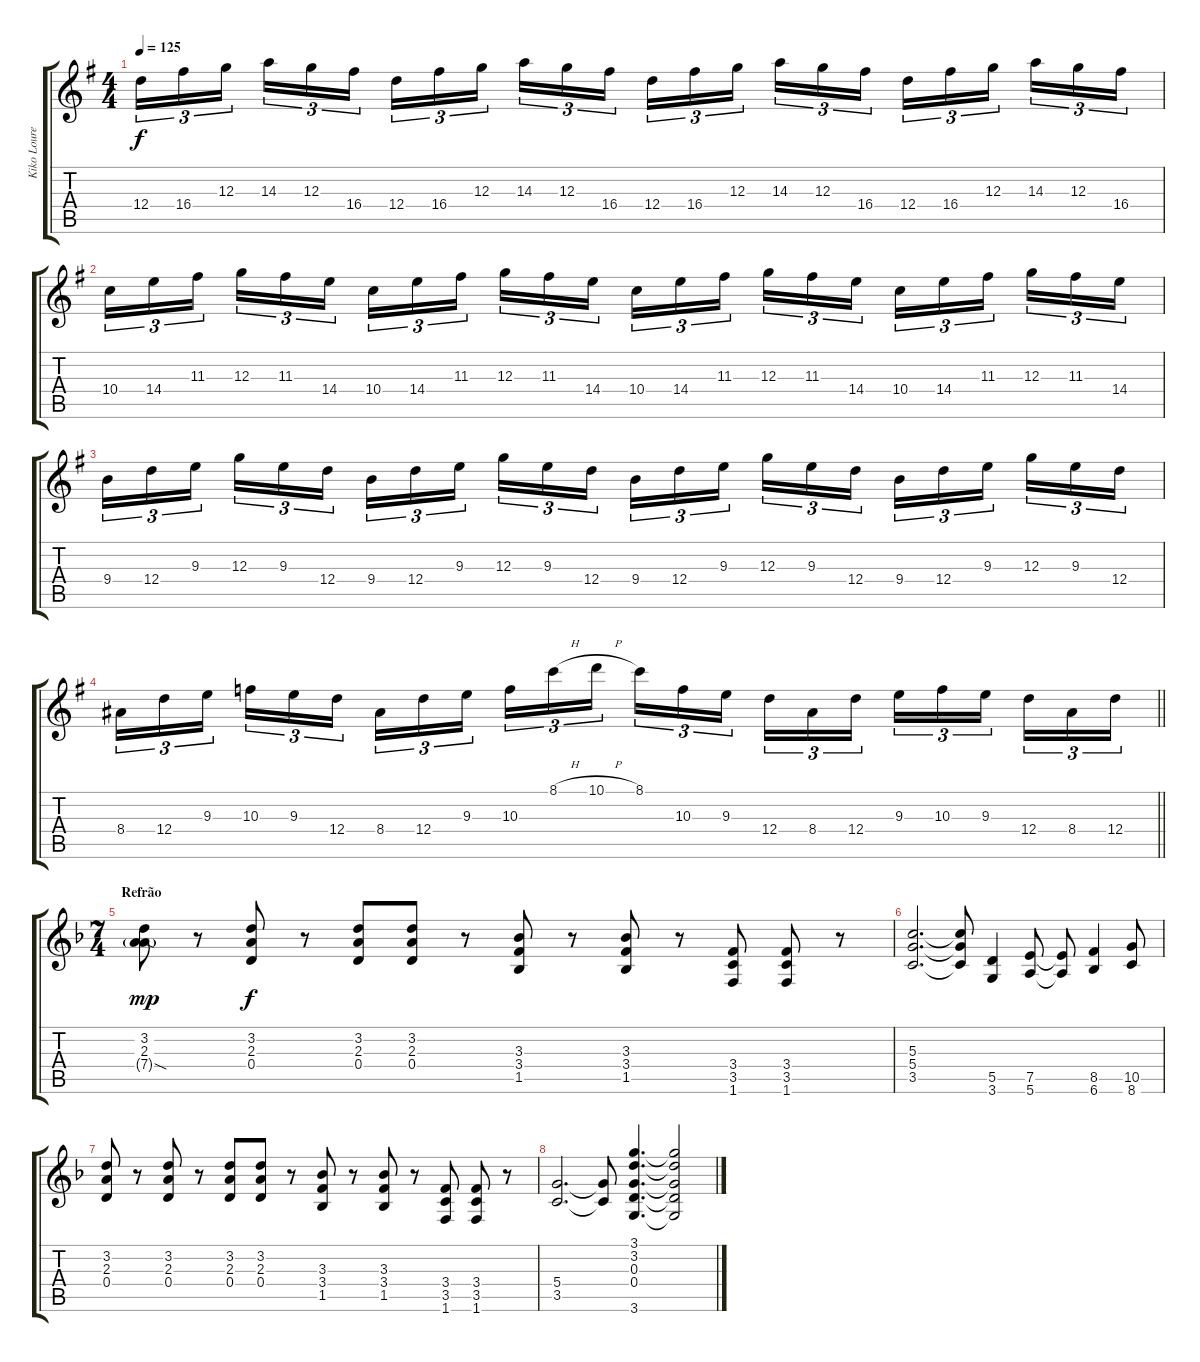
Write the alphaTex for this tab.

\track ("Kiko Loureiro" "Kiko Loure") {instrument distortionguitar}
\staff {score tabs}
\tuning (E4 B3 G3 D3 A2 E2) {hide}
\ts (4 4)
\tempo 125
\clef g2
\ks eminor
12.4.16{tu (3 2) dy f} 16.4.16{tu (3 2)} 12.3.16{tu (3 2) beam splitsecondary} 14.3.16{tu (3 2)} 12.3.16{tu (3 2)} 16.4.16{tu (3 2)} 12.4.16{tu (3 2)} 16.4.16{tu (3 2)} 12.3.16{tu (3 2) beam splitsecondary} 14.3.16{tu (3 2)} 12.3.16{tu (3 2)} 16.4.16{tu (3 2)} 12.4.16{tu (3 2)} 16.4.16{tu (3 2)} 12.3.16{tu (3 2) beam splitsecondary} 14.3.16{tu (3 2)} 12.3.16{tu (3 2)} 16.4.16{tu (3 2)} 12.4.16{tu (3 2)} 16.4.16{tu (3 2)} 12.3.16{tu (3 2) beam splitsecondary} 14.3.16{tu (3 2)} 12.3.16{tu (3 2)} 16.4.16{tu (3 2)} |
10.4.16{tu (3 2)} 14.4.16{tu (3 2)} 11.3.16{tu (3 2) beam splitsecondary} 12.3.16{tu (3 2)} 11.3.16{tu (3 2)} 14.4.16{tu (3 2)} 10.4.16{tu (3 2)} 14.4.16{tu (3 2)} 11.3.16{tu (3 2) beam splitsecondary} 12.3.16{tu (3 2)} 11.3.16{tu (3 2)} 14.4.16{tu (3 2)} 10.4.16{tu (3 2)} 14.4.16{tu (3 2)} 11.3.16{tu (3 2) beam splitsecondary} 12.3.16{tu (3 2)} 11.3.16{tu (3 2)} 14.4.16{tu (3 2)} 10.4.16{tu (3 2)} 14.4.16{tu (3 2)} 11.3.16{tu (3 2) beam splitsecondary} 12.3.16{tu (3 2)} 11.3.16{tu (3 2)} 14.4.16{tu (3 2)} |
9.4.16{tu (3 2)} 12.4.16{tu (3 2)} 9.3.16{tu (3 2) beam splitsecondary} 12.3.16{tu (3 2)} 9.3.16{tu (3 2)} 12.4.16{tu (3 2)} 9.4.16{tu (3 2)} 12.4.16{tu (3 2)} 9.3.16{tu (3 2) beam splitsecondary} 12.3.16{tu (3 2)} 9.3.16{tu (3 2)} 12.4.16{tu (3 2)} 9.4.16{tu (3 2)} 12.4.16{tu (3 2)} 9.3.16{tu (3 2) beam splitsecondary} 12.3.16{tu (3 2)} 9.3.16{tu (3 2)} 12.4.16{tu (3 2)} 9.4.16{tu (3 2)} 12.4.16{tu (3 2)} 9.3.16{tu (3 2) beam splitsecondary} 12.3.16{tu (3 2)} 9.3.16{tu (3 2)} 12.4.16{tu (3 2)} |
\barLineRight lightlight
8.4.16{tu (3 2)} 12.4.16{tu (3 2)} 9.3.16{tu (3 2) beam splitsecondary} 10.3.16{tu (3 2)} 9.3.16{tu (3 2)} 12.4.16{tu (3 2)} 8.4.16{tu (3 2)} 12.4.16{tu (3 2)} 9.3.16{tu (3 2) beam splitsecondary} 10.3.16{tu (3 2)} 8.1{h}.16{tu (3 2)} 10.1{h}.16{tu (3 2)} 8.1.16{tu (3 2)} 10.3.16{tu (3 2)} 9.3.16{tu (3 2) beam splitsecondary} 12.4.16{tu (3 2)} 8.4.16{tu (3 2)} 12.4.16{tu (3 2)} 9.3.16{tu (3 2)} 10.3.16{tu (3 2)} 9.3.16{tu (3 2) beam splitsecondary} 12.4.16{tu (3 2)} 8.4.16{tu (3 2)} 12.4.16{tu (3 2)} |
\ts (7 4)
\section ("" "Refrão")
\ks dminor
(3.2 2.3 7.4{sod g}).8{dy mp volume 13} r.8 (3.2 2.3 0.4).8{dy f} r.8 (3.2 2.3 0.4).8 (3.2 2.3 0.4).8 r.8 (3.3 3.4 1.5).8 r.8 (3.3 3.4 1.5).8 r.8 (3.4 3.5 1.6).8 (3.4 3.5 1.6).8 r.8 |
(5.3 5.4 3.5).2{d} (5.3{t} 5.4{t} 3.5{t}).8 (5.5 3.6).4 (7.5 5.6).8 (7.5{t} 5.6{t}).8 (8.5 6.6).4 (10.5 8.6).8 |
(3.2 2.3 0.4).8 r.8 (3.2 2.3 0.4).8 r.8 (3.2 2.3 0.4).8 (3.2 2.3 0.4).8 r.8 (3.3 3.4 1.5).8 r.8 (3.3 3.4 1.5).8 r.8 (3.4 3.5 1.6).8 (3.4 3.5 1.6).8 r.8 |
(5.4 3.5).2{d} (5.4{t} 3.5{t}).8 (3.1 3.2 0.3 0.4 3.6).4{d} (3.1{t} 3.2{t} 0.3{t} 0.4{t} 3.6{t}).2
